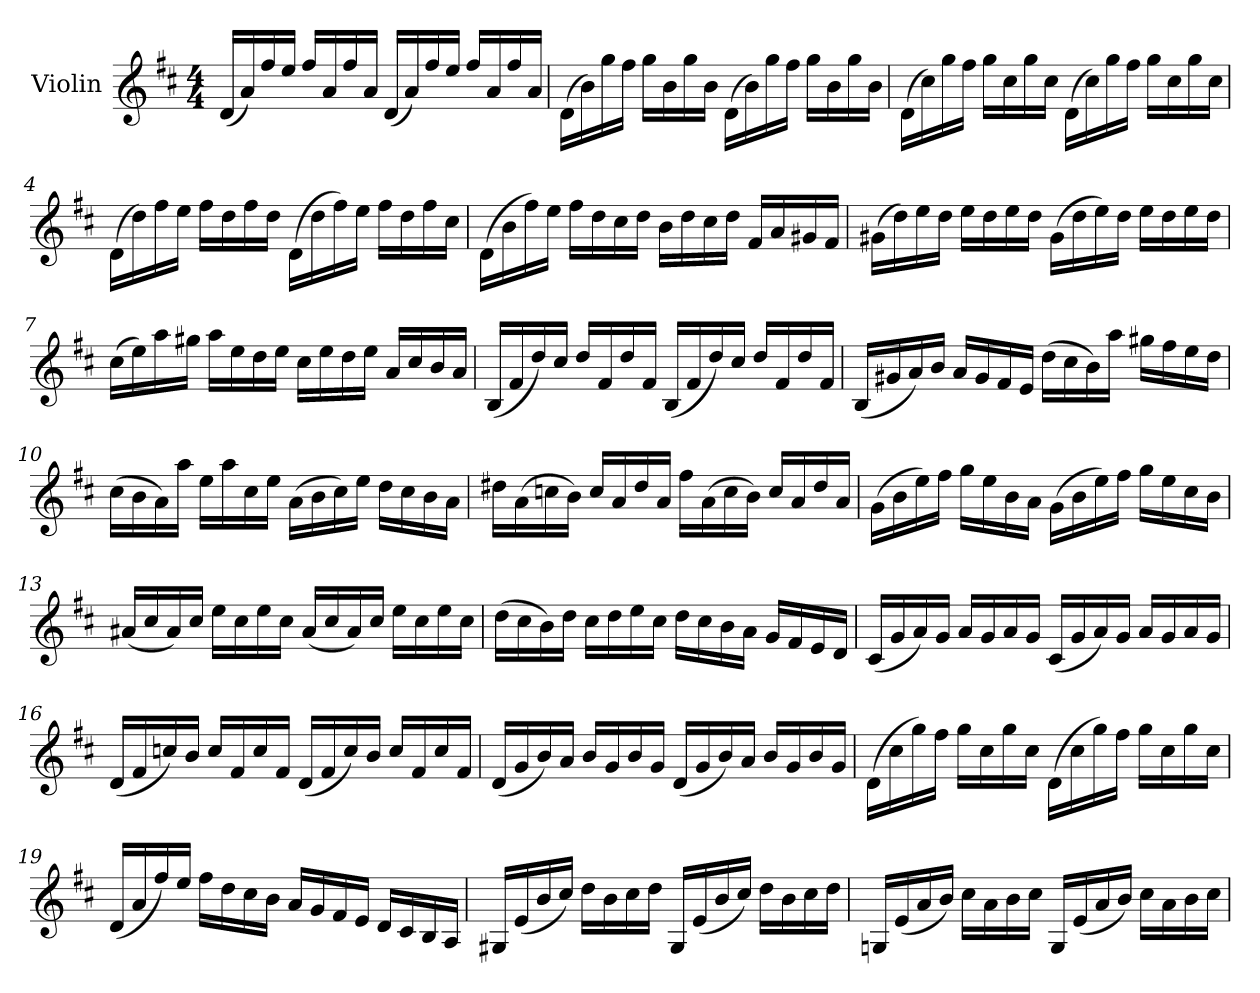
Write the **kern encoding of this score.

**kern
*part1
*staff1
*I"Violin
*I'Vln
*ITrd-7c-12
*k[f#c#]
*D:
*M4/4
=1
(16dd/LL
16aa/)
16fff#/
16eee/JJ
16fff#/LL
16aa/
16fff#/
16aa/JJ
(16dd/LL
16aa/)
16fff#/
16eee/JJ
16fff#/LL
16aa/
16fff#/
16aa/JJ
=2
(16dd\LL
16bb\)
16ggg\
16fff#\JJ
16ggg\LL
16bb\
16ggg\
16bb\JJ
(16dd\LL
16bb\)
16ggg\
16fff#\JJ
16ggg\LL
16bb\
16ggg\
16bb\JJ
!!LO:LB:g=z
=3
(16dd\LL
16ccc#\)
16ggg\
16fff#\JJ
16ggg\LL
16ccc#\
16ggg\
16ccc#\JJ
(16dd\LL
16ccc#\)
16ggg\
16fff#\JJ
16ggg\LL
16ccc#\
16ggg\
16ccc#\JJ
=4
(16dd\LL
16ddd\)
16fff#\
16eee\JJ
16fff#\LL
16ddd\
16fff#\
16ddd\JJ
(16dd\LL
16ddd\
16fff#\)
16eee\JJ
16fff#\LL
16ddd\
16fff#\
16ccc#\JJ
!!LO:LB:g=z
=5
(16dd\LL
16bb\
16fff#\)
16eee\JJ
16fff#\LL
16ddd\
16ccc#\
16ddd\JJ
16bb\LL
16ddd\
16ccc#\
16ddd\JJ
16ff#/LL
16aa/
16gg#X/
16ff#/JJ
=6
(16gg#X\LL
16ddd\)
16eee\
16ddd\JJ
16eee\LL
16ddd\
16eee\
16ddd\JJ
(16gg#\LL
16ddd\
16eee\)
16ddd\JJ
16eee\LL
16ddd\
16eee\
16ddd\JJ
!!LO:LB:g=z
=7
(16ccc#\LL
16eee\)
16aaa\
16ggg#X\JJ
16aaa\LL
16eee\
16ddd\
16eee\JJ
16ccc#\LL
16eee\
16ddd\
16eee\JJ
16aa/LL
16ccc#/
16bb/
16aa/JJ
=8
(16b/LL
16ff#/
16ddd/)
16ccc#/JJ
16ddd/LL
16ff#/
16ddd/
16ff#/JJ
(16b/LL
16ff#/
16ddd/)
16ccc#/JJ
16ddd/LL
16ff#/
16ddd/
16ff#/JJ
!!LO:LB:g=z
=9
(16b/LL
16gg#X/
16aa/)
16bb/JJ
16aa/LL
16gg#/
16ff#/
16ee/JJ
(16ddd\LL
16ccc#\
16bb\)
16aaa\JJ
16ggg#X\LL
16fff#\
16eee\
16ddd\JJ
=10
(16ccc#\LL
16bb\
16aa\)
16aaa\JJ
16eee\LL
16aaa\
16ccc#\
16eee\JJ
(16aa\LL
16bb\
16ccc#\)
16eee\JJ
16ddd\LL
16ccc#\
16bb\
16aa\JJ
!!LO:LB:g=z
=11
16ddd#X\LL
(16aa\
16cccn\
16bb\JJ)
16ccc/LL
16aa/
16ddd#/
16aa/JJ
16fff#\LL
(16aa\
16ccc\
16bb\JJ)
16ccc/LL
16aa/
16ddd#/
16aa/JJ
=12
(16gg\LL
16bb\
16eee\)
16fff#\JJ
16ggg\LL
16eee\
16bb\
16aa\JJ
(16gg\LL
16bb\
16eee\)
16fff#\JJ
16ggg\LL
16eee\
16ccc#\
16bb\JJ
!!LO:LB:g=z
=13
(16aa#X/LL
16ccc#/
16aa#/)
16ccc#/JJ
16eee\LL
16ccc#\
16eee\
16ccc#\JJ
(16aa#/LL
16ccc#/
16aa#/)
16ccc#/JJ
16eee\LL
16ccc#\
16eee\
16ccc#\JJ
=14
(16ddd\LL
16ccc#\
16bb\)
16ddd\JJ
16ccc#\LL
16ddd\
16eee\
16ccc#\JJ
16ddd\LL
16ccc#\
16bb\
16aa\JJ
16gg/LL
16ff#/
16ee/
16dd/JJ
!!LO:LB:g=z
=15
(16cc#/LL
16gg/
16aa/)
16gg/JJ
16aa/LL
16gg/
16aa/
16gg/JJ
(16cc#/LL
16gg/
16aa/)
16gg/JJ
16aa/LL
16gg/
16aa/
16gg/JJ
=16
(16dd/LL
16ff#/
16cccn/)
16bb/JJ
16ccc/LL
16ff#/
16ccc/
16ff#/JJ
(16dd/LL
16ff#/
16ccc/)
16bb/JJ
16ccc/LL
16ff#/
16ccc/
16ff#/JJ
!!LO:LB:g=z
=17
(16dd/LL
16gg/
16bb/)
16aa/JJ
16bb/LL
16gg/
16bb/
16gg/JJ
(16dd/LL
16gg/
16bb/)
16aa/JJ
16bb/LL
16gg/
16bb/
16gg/JJ
=18
(16dd\LL
16ccc#\
16ggg\)
16fff#\JJ
16ggg\LL
16ccc#\
16ggg\
16ccc#\JJ
(16dd\LL
16ccc#\
16ggg\)
16fff#\JJ
16ggg\LL
16ccc#\
16ggg\
16ccc#\JJ
!!LO:LB:g=z
=19
(16dd/LL
16aa/
16fff#/)
16eee/JJ
16fff#\LL
16ddd\
16ccc#\
16bb\JJ
16aa/LL
16gg/
16ff#/
16ee/JJ
16dd/LL
16cc#/
16b/
16a/JJ
=20
16g#X/LL
(16ee/
16bb/
16ccc#/JJ)
16ddd\LL
16bb\
16ccc#\
16ddd\JJ
16g#/LL
(16ee/
16bb/
16ccc#/JJ)
16ddd\LL
16bb\
16ccc#\
16ddd\JJ
!!LO:PB:g=z
=21
16gn/LL
(16ee/
16aa/
16bb/JJ)
16ccc#\LL
16aa\
16bb\
16ccc#\JJ
16g/LL
(16ee/
16aa/
16bb/JJ)
16ccc#\LL
16aa\
16bb\
16ccc#\JJ
=
*-
